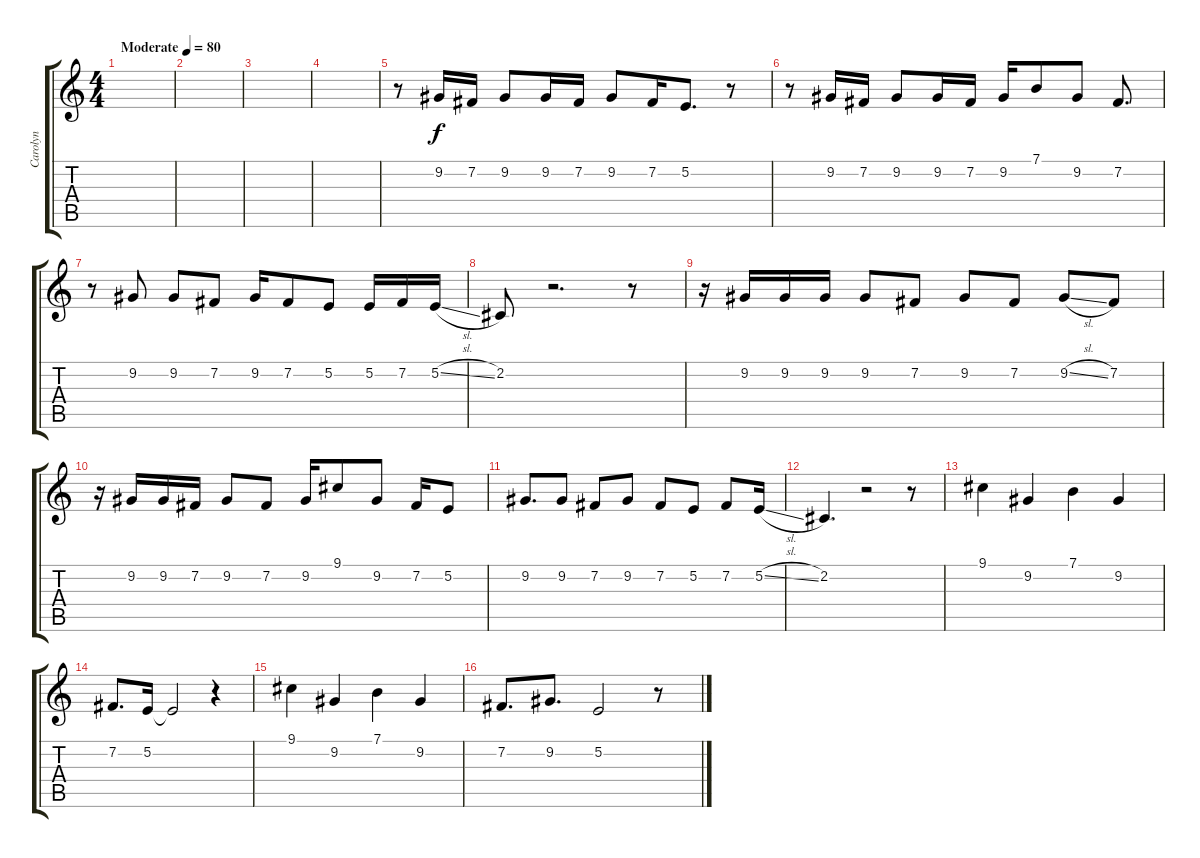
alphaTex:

\track ("Carolyn" "Carolyn") {instrument acousticgrandpiano}
\staff {score tabs}
\tuning (E4 B3 G3 D3 A2 E2) {hide}
\ts (4 4)
\tempo (80 "Moderate")
\clef g2
\ks c
|
|
|
|
r.8 9.2.16 7.2.16 9.2.8 9.2.16 7.2.16 9.2.8 7.2.16 5.2.8{d} r.8 |
r.8 9.2.16 7.2.16 9.2.8 9.2.16 7.2.16 9.2.16 7.1.8 9.2.8 7.2.8{d} |
r.8 9.2.8 9.2.8 7.2.8 9.2.16 7.2.8 5.2.8 5.2.16 7.2.16 5.2{sl}.16 |
2.2.8 r.2{d} r.8 |
r.16 9.2.16 9.2.16 9.2.16 9.2.8 7.2.8 9.2.8 7.2.8 9.2{sl}.8 7.2.8 |
r.16 9.2.16 9.2.16 7.2.16 9.2.8 7.2.8 9.2.16 9.1.8 9.2.8 7.2.16 5.2.8 |
9.2.8{d} 9.2.8 7.2.8 9.2.8 7.2.8 5.2.8 7.2.8 5.2{sl}.16 |
2.2.4{d} r.2 r.8 |
9.1.4 9.2.4 7.1.4 9.2.4 |
7.2.8{d} 5.2.16 5.2{t}.2 r.4 |
9.1.4 9.2.4 7.1.4 9.2.4 |
7.2.8{d} 9.2.8{d} 5.2.2 r.8
